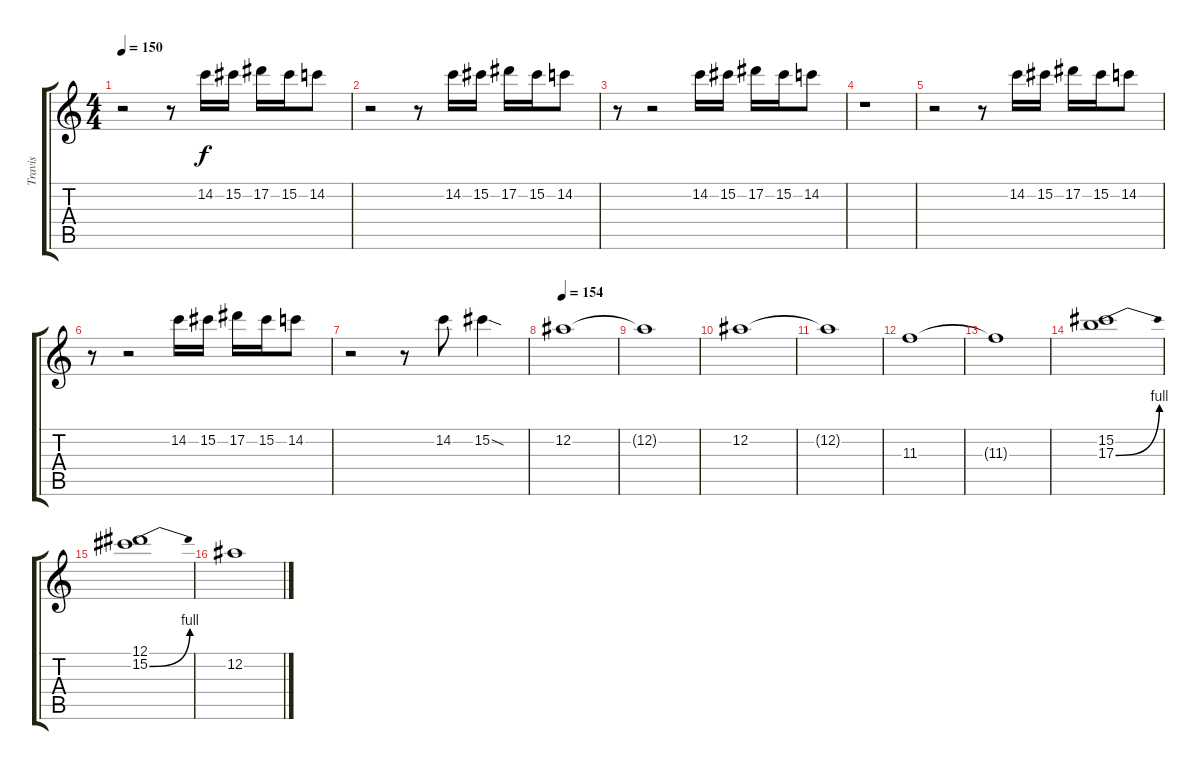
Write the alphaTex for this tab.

\track ("Travis" "Travis") {instrument overdrivenguitar}
\staff {score tabs}
\tuning (Eb4 Bb3 Gb3 Db3 Ab2 Eb2) {hide}
\ts (4 4)
\tempo 150
\clef g2
\ks c
r.2{dy f} r.8 14.2.16 15.2.16 17.2.16 15.2.16 14.2.8 |
r.2 r.8 14.2.16 15.2.16 17.2.16 15.2.16 14.2.8 |
r.8 r.2 14.2.16 15.2.16 17.2.16 15.2.16 14.2.8 |
r.1 |
r.2 r.8 14.2.16 15.2.16 17.2.16 15.2.16 14.2.8 |
r.8 r.2 14.2.16 15.2.16 17.2.16 15.2.16 14.2.8 |
r.2 r.8 14.2.8 15.2{sod}.4 |
\tempo 154
12.2.1{volume 13} |
12.2{t}.1 |
12.2.1 |
12.2{t}.1 |
11.3.1 |
11.3{t}.1 |
(15.2 17.3{be (bend 0 0 60 4)}).1 |
(12.1 15.2{be (bend 0 0 60 4)}).1 |
12.2.1
